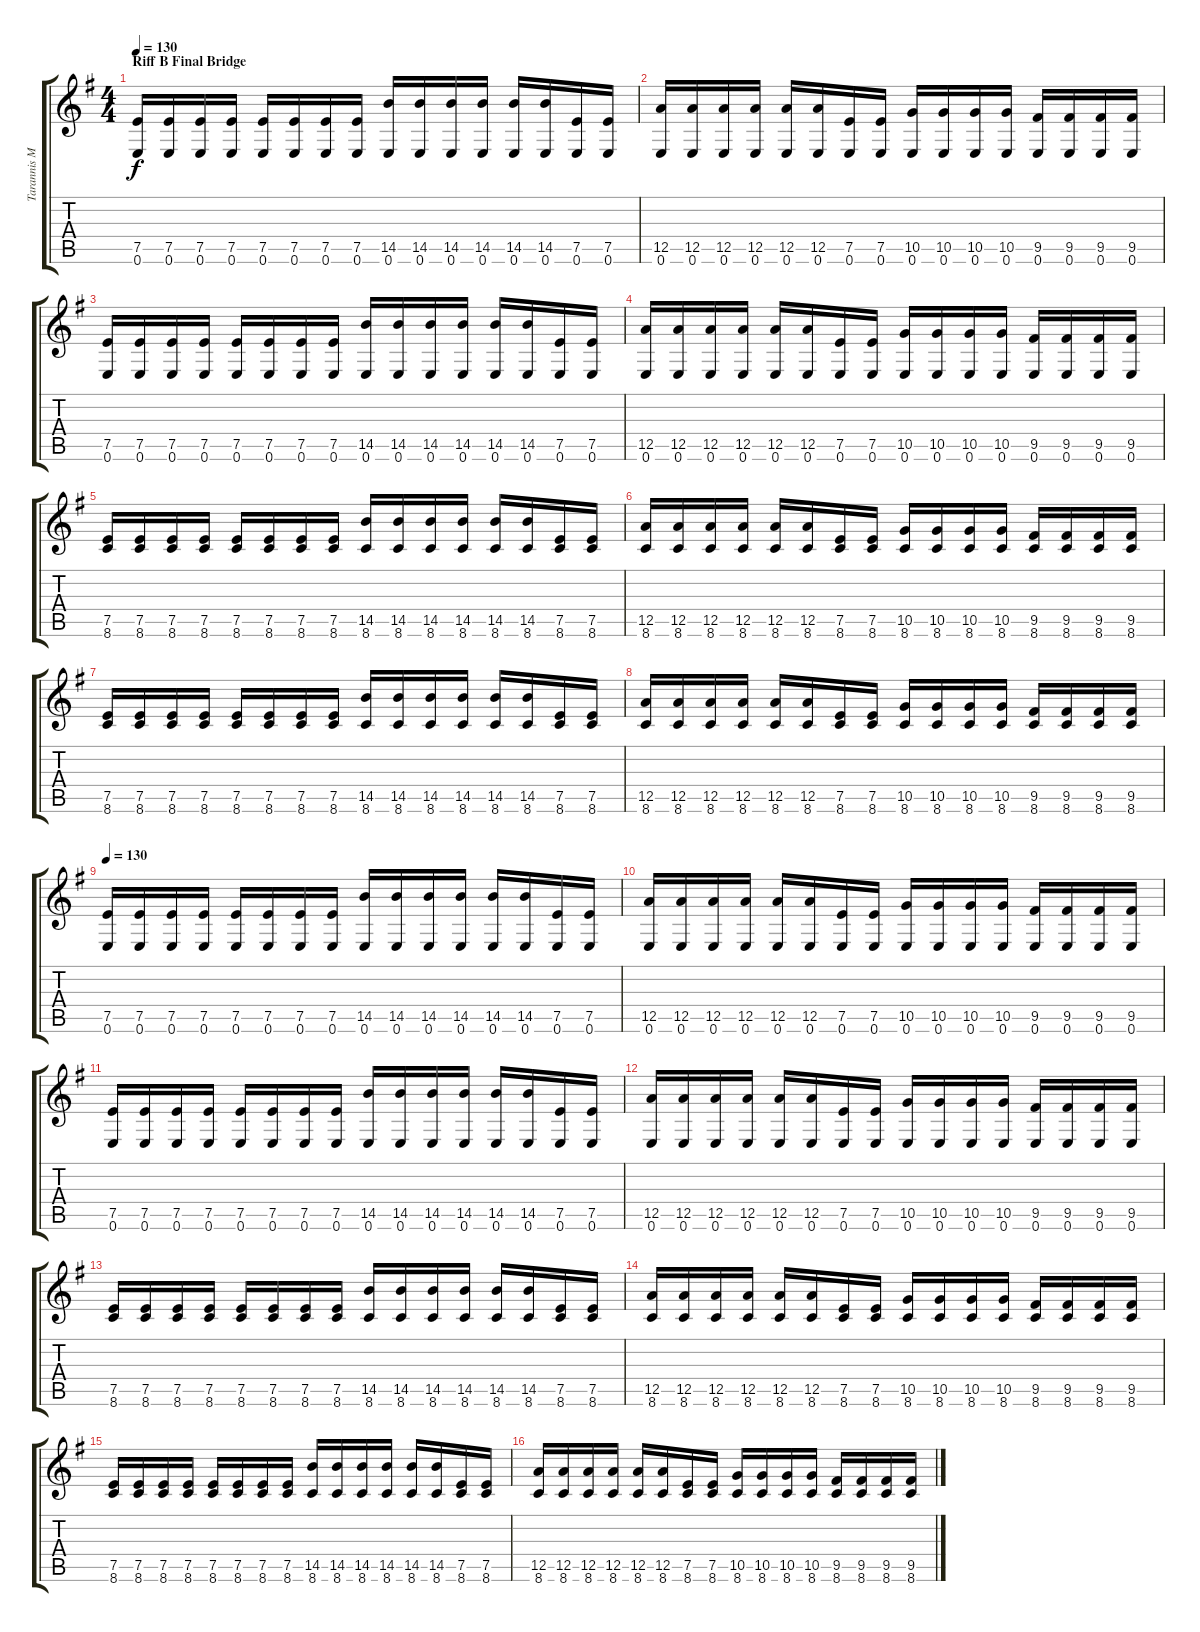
\track ("Tarannis Moloch" "Tarannis M") {instrument distortionguitar}
\staff {score tabs}
\tuning (E4 B3 G3 D3 A2 E2) {hide}
\ts (4 4)
\section ("" "Riff B Final Bridge")
\tempo 130
\clef g2
\ks eminor
(7.5 0.6).16{dy f} (7.5 0.6).16 (7.5 0.6).16 (7.5 0.6).16 (7.5 0.6).16 (7.5 0.6).16 (7.5 0.6).16 (7.5 0.6).16 (14.5 0.6).16 (14.5 0.6).16 (14.5 0.6).16 (14.5 0.6).16 (14.5 0.6).16 (14.5 0.6).16 (7.5 0.6).16 (7.5 0.6).16 |
(12.5 0.6).16 (12.5 0.6).16 (12.5 0.6).16 (12.5 0.6).16 (12.5 0.6).16 (12.5 0.6).16 (7.5 0.6).16 (7.5 0.6).16 (10.5 0.6).16 (10.5 0.6).16 (10.5 0.6).16 (10.5 0.6).16 (9.5 0.6).16 (9.5 0.6).16 (9.5 0.6).16 (9.5 0.6).16 |
(7.5 0.6).16 (7.5 0.6).16 (7.5 0.6).16 (7.5 0.6).16 (7.5 0.6).16 (7.5 0.6).16 (7.5 0.6).16 (7.5 0.6).16 (14.5 0.6).16 (14.5 0.6).16 (14.5 0.6).16 (14.5 0.6).16 (14.5 0.6).16 (14.5 0.6).16 (7.5 0.6).16 (7.5 0.6).16 |
(12.5 0.6).16 (12.5 0.6).16 (12.5 0.6).16 (12.5 0.6).16 (12.5 0.6).16 (12.5 0.6).16 (7.5 0.6).16 (7.5 0.6).16 (10.5 0.6).16 (10.5 0.6).16 (10.5 0.6).16 (10.5 0.6).16 (9.5 0.6).16 (9.5 0.6).16 (9.5 0.6).16 (9.5 0.6).16 |
(7.5 8.6).16 (7.5 8.6).16 (7.5 8.6).16 (7.5 8.6).16 (7.5 8.6).16 (7.5 8.6).16 (7.5 8.6).16 (7.5 8.6).16 (14.5 8.6).16 (14.5 8.6).16 (14.5 8.6).16 (14.5 8.6).16 (14.5 8.6).16 (14.5 8.6).16 (7.5 8.6).16 (7.5 8.6).16 |
(12.5 8.6).16 (12.5 8.6).16 (12.5 8.6).16 (12.5 8.6).16 (12.5 8.6).16 (12.5 8.6).16 (7.5 8.6).16 (7.5 8.6).16 (10.5 8.6).16 (10.5 8.6).16 (10.5 8.6).16 (10.5 8.6).16 (9.5 8.6).16 (9.5 8.6).16 (9.5 8.6).16 (9.5 8.6).16 |
(7.5 8.6).16 (7.5 8.6).16 (7.5 8.6).16 (7.5 8.6).16 (7.5 8.6).16 (7.5 8.6).16 (7.5 8.6).16 (7.5 8.6).16 (14.5 8.6).16 (14.5 8.6).16 (14.5 8.6).16 (14.5 8.6).16 (14.5 8.6).16 (14.5 8.6).16 (7.5 8.6).16 (7.5 8.6).16 |
(12.5 8.6).16 (12.5 8.6).16 (12.5 8.6).16 (12.5 8.6).16 (12.5 8.6).16 (12.5 8.6).16 (7.5 8.6).16 (7.5 8.6).16 (10.5 8.6).16 (10.5 8.6).16 (10.5 8.6).16 (10.5 8.6).16 (9.5 8.6).16 (9.5 8.6).16 (9.5 8.6).16 (9.5 8.6).16 |
\tempo 130
(7.5 0.6).16 (7.5 0.6).16 (7.5 0.6).16 (7.5 0.6).16 (7.5 0.6).16 (7.5 0.6).16 (7.5 0.6).16 (7.5 0.6).16 (14.5 0.6).16 (14.5 0.6).16 (14.5 0.6).16 (14.5 0.6).16 (14.5 0.6).16 (14.5 0.6).16 (7.5 0.6).16 (7.5 0.6).16 |
(12.5 0.6).16 (12.5 0.6).16 (12.5 0.6).16 (12.5 0.6).16 (12.5 0.6).16 (12.5 0.6).16 (7.5 0.6).16 (7.5 0.6).16 (10.5 0.6).16 (10.5 0.6).16 (10.5 0.6).16 (10.5 0.6).16 (9.5 0.6).16 (9.5 0.6).16 (9.5 0.6).16 (9.5 0.6).16 |
(7.5 0.6).16 (7.5 0.6).16 (7.5 0.6).16 (7.5 0.6).16 (7.5 0.6).16 (7.5 0.6).16 (7.5 0.6).16 (7.5 0.6).16 (14.5 0.6).16 (14.5 0.6).16 (14.5 0.6).16 (14.5 0.6).16 (14.5 0.6).16 (14.5 0.6).16 (7.5 0.6).16 (7.5 0.6).16 |
(12.5 0.6).16 (12.5 0.6).16 (12.5 0.6).16 (12.5 0.6).16 (12.5 0.6).16 (12.5 0.6).16 (7.5 0.6).16 (7.5 0.6).16 (10.5 0.6).16 (10.5 0.6).16 (10.5 0.6).16 (10.5 0.6).16 (9.5 0.6).16 (9.5 0.6).16 (9.5 0.6).16 (9.5 0.6).16 |
(7.5 8.6).16 (7.5 8.6).16 (7.5 8.6).16 (7.5 8.6).16 (7.5 8.6).16 (7.5 8.6).16 (7.5 8.6).16 (7.5 8.6).16 (14.5 8.6).16 (14.5 8.6).16 (14.5 8.6).16 (14.5 8.6).16 (14.5 8.6).16 (14.5 8.6).16 (7.5 8.6).16 (7.5 8.6).16 |
(12.5 8.6).16 (12.5 8.6).16 (12.5 8.6).16 (12.5 8.6).16 (12.5 8.6).16 (12.5 8.6).16 (7.5 8.6).16 (7.5 8.6).16 (10.5 8.6).16 (10.5 8.6).16 (10.5 8.6).16 (10.5 8.6).16 (9.5 8.6).16 (9.5 8.6).16 (9.5 8.6).16 (9.5 8.6).16 |
(7.5 8.6).16 (7.5 8.6).16 (7.5 8.6).16 (7.5 8.6).16 (7.5 8.6).16 (7.5 8.6).16 (7.5 8.6).16 (7.5 8.6).16 (14.5 8.6).16 (14.5 8.6).16 (14.5 8.6).16 (14.5 8.6).16 (14.5 8.6).16 (14.5 8.6).16 (7.5 8.6).16 (7.5 8.6).16 |
(12.5 8.6).16 (12.5 8.6).16 (12.5 8.6).16 (12.5 8.6).16 (12.5 8.6).16 (12.5 8.6).16 (7.5 8.6).16 (7.5 8.6).16 (10.5 8.6).16 (10.5 8.6).16 (10.5 8.6).16 (10.5 8.6).16 (9.5 8.6).16 (9.5 8.6).16 (9.5 8.6).16 (9.5 8.6).16
